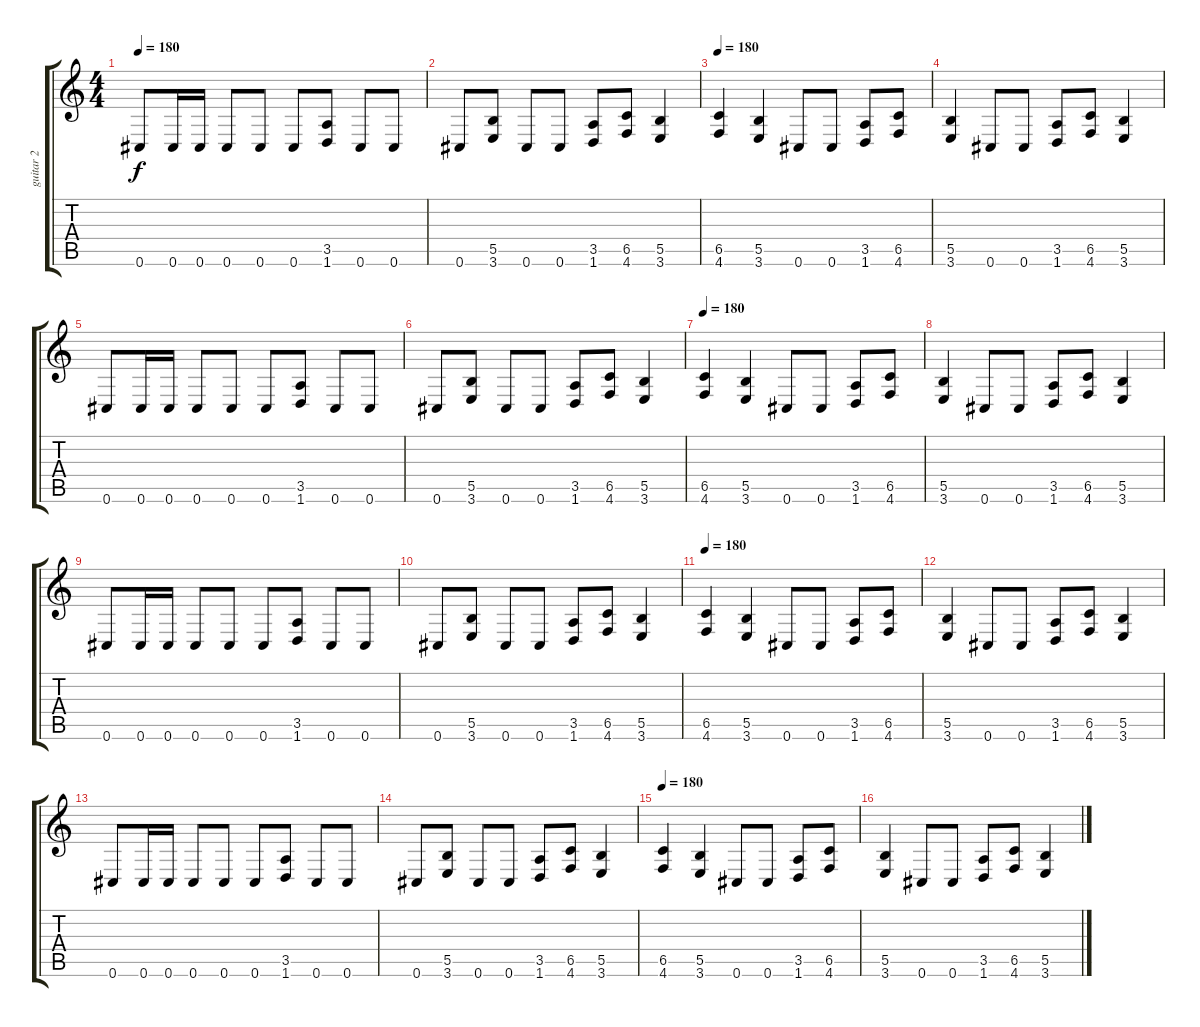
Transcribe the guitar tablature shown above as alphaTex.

\track ("guitar 2" "guitar 2") {instrument distortionguitar}
\staff {score tabs}
\tuning (Db4 Ab3 E3 B2 Gb2 Db2) {hide}
\ts (4 4)
\tempo 180
\clef g2
\ks c
0.6.8{dy f} 0.6.16 0.6.16 0.6.8 0.6.8 0.6.8 (3.5 1.6).8 0.6.8 0.6.8 |
0.6.8 (5.5 3.6).8 0.6.8 0.6.8 (3.5 1.6).8 (6.5 4.6).8 (5.5 3.6).4 |
\tempo 180
(6.5 4.6).4 (5.5 3.6).4 0.6.8 0.6.8 (3.5 1.6).8 (6.5 4.6).8 |
(5.5 3.6).4 0.6.8 0.6.8 (3.5 1.6).8 (6.5 4.6).8 (5.5 3.6).4 |
0.6.8 0.6.16 0.6.16 0.6.8 0.6.8 0.6.8 (3.5 1.6).8 0.6.8 0.6.8 |
0.6.8 (5.5 3.6).8 0.6.8 0.6.8 (3.5 1.6).8 (6.5 4.6).8 (5.5 3.6).4 |
\tempo 180
(6.5 4.6).4 (5.5 3.6).4 0.6.8 0.6.8 (3.5 1.6).8 (6.5 4.6).8 |
(5.5 3.6).4 0.6.8 0.6.8 (3.5 1.6).8 (6.5 4.6).8 (5.5 3.6).4 |
0.6.8 0.6.16 0.6.16 0.6.8 0.6.8 0.6.8 (3.5 1.6).8 0.6.8 0.6.8 |
0.6.8 (5.5 3.6).8 0.6.8 0.6.8 (3.5 1.6).8 (6.5 4.6).8 (5.5 3.6).4 |
\tempo 180
(6.5 4.6).4 (5.5 3.6).4 0.6.8 0.6.8 (3.5 1.6).8 (6.5 4.6).8 |
(5.5 3.6).4 0.6.8 0.6.8 (3.5 1.6).8 (6.5 4.6).8 (5.5 3.6).4 |
0.6.8 0.6.16 0.6.16 0.6.8 0.6.8 0.6.8 (3.5 1.6).8 0.6.8 0.6.8 |
0.6.8 (5.5 3.6).8 0.6.8 0.6.8 (3.5 1.6).8 (6.5 4.6).8 (5.5 3.6).4 |
\tempo 180
(6.5 4.6).4 (5.5 3.6).4 0.6.8 0.6.8 (3.5 1.6).8 (6.5 4.6).8 |
(5.5 3.6).4 0.6.8 0.6.8 (3.5 1.6).8 (6.5 4.6).8 (5.5 3.6).4
